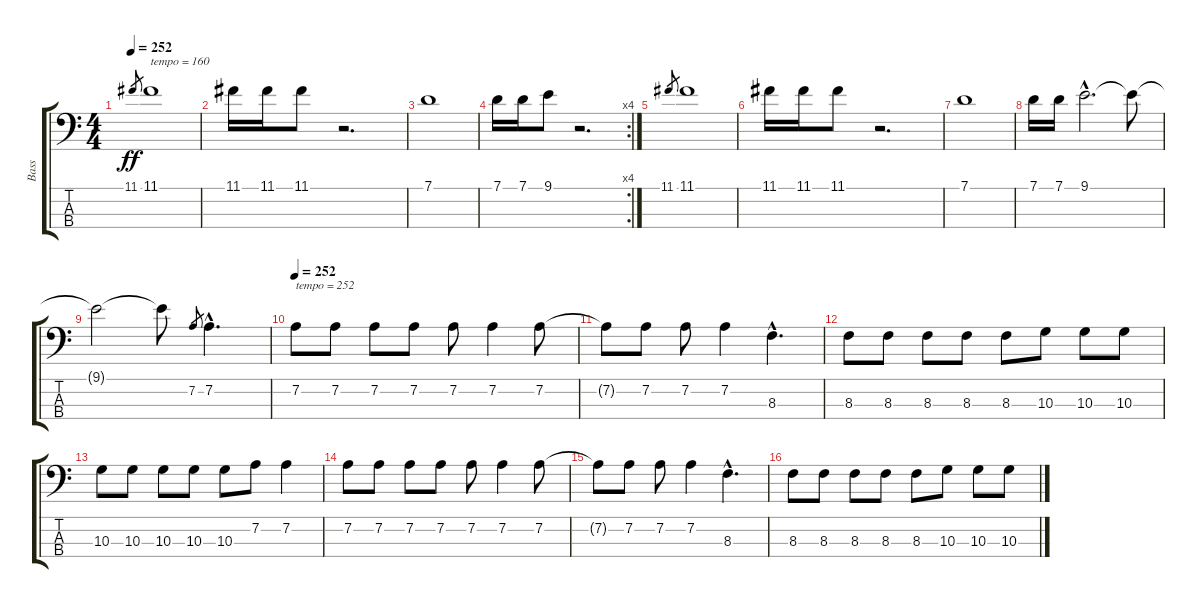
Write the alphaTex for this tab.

\track ("Bass" "Bass") {instrument electricbassfinger}
\staff {score tabs}
\tuning (G2 D2 A1 E1) {hide}
\ts (4 4)
\tempo 252
\tempo 160
\tempo 252
\clef f4
\ks c
11.1.8{gr dy ff instrument electricbassfinger} 11.1.1{txt "tempo = 160"} |
11.1.16 11.1.16 11.1.8 r.2{d} |
7.1.1 |
\rc 4
7.1.16 7.1.16 9.1.8 r.2{d} |
11.1.8{gr} 11.1.1 |
11.1.16 11.1.16 11.1.8 r.2{d} |
7.1.1 |
7.1.16 7.1.16 9.1{hac}.2{d} 9.1{t}.8 |
9.1{t}.2 9.1{t}.8 7.2.8{gr} 7.2{hac}.4{d} |
\tempo 252
7.2.8{txt "tempo = 252"} 7.2.8 7.2.8 7.2.8 7.2.8 7.2.4 7.2.8 |
7.2{t}.8 7.2.8 7.2.8 7.2.4 8.3{hac}.4{d} |
8.3.8 8.3.8 8.3.8 8.3.8 8.3.8 10.3.8 10.3.8 10.3.8 |
10.3.8 10.3.8 10.3.8 10.3.8 10.3.8 7.2.8 7.2.4 |
7.2.8 7.2.8 7.2.8 7.2.8 7.2.8 7.2.4 7.2.8 |
7.2{t}.8 7.2.8 7.2.8 7.2.4 8.3{hac}.4{d} |
8.3.8 8.3.8 8.3.8 8.3.8 8.3.8 10.3.8 10.3.8 10.3.8
